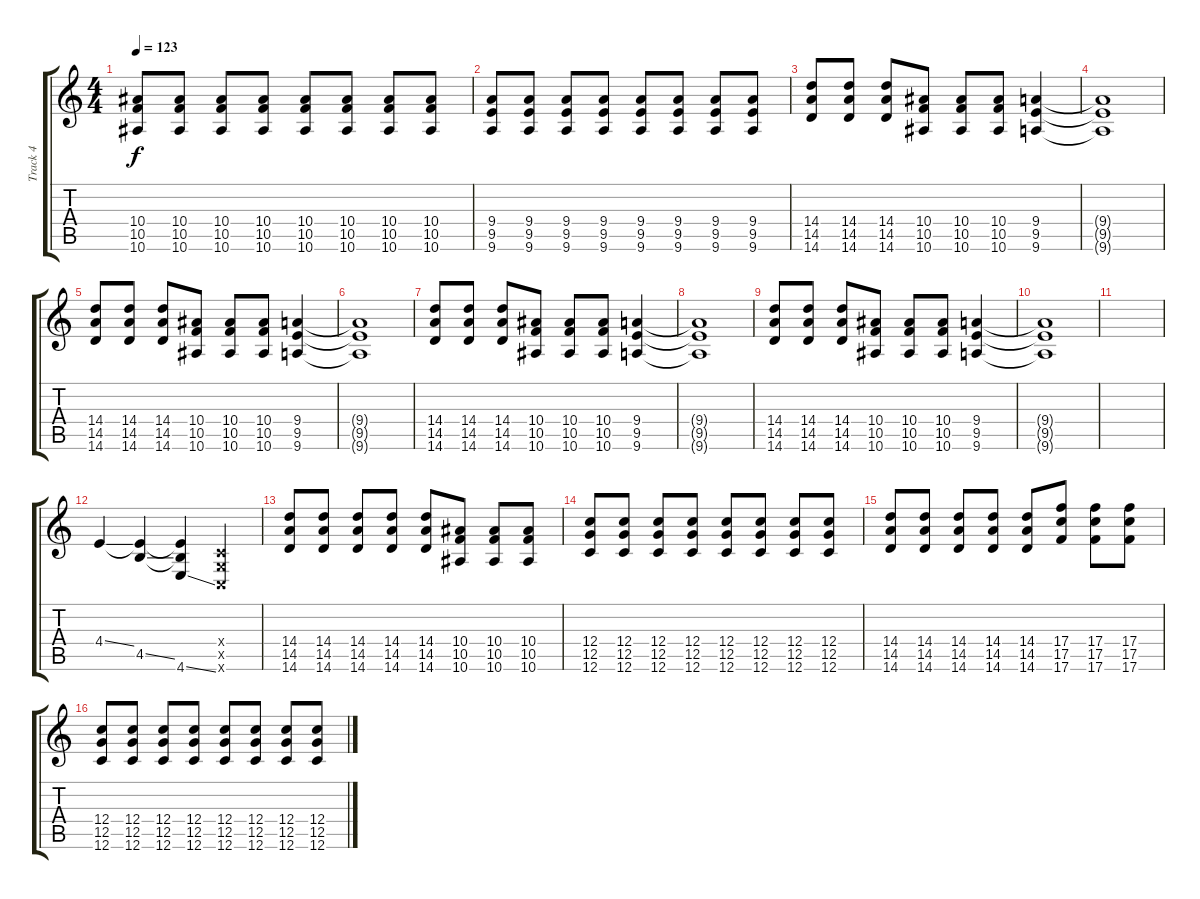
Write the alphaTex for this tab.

\track ("Track 4" "Track 4") {instrument distortionguitar}
\staff {score tabs}
\tuning (D4 A3 F3 C3 G2 C2) {hide}
\ts (4 4)
\tempo 123
\clef g2
\ks c
(10.4 10.5 10.6).8{dy f} (10.4 10.5 10.6).8 (10.4 10.5 10.6).8 (10.4 10.5 10.6).8 (10.4 10.5 10.6).8 (10.4 10.5 10.6).8 (10.4 10.5 10.6).8 (10.4 10.5 10.6).8 |
(9.4 9.5 9.6).8 (9.4 9.5 9.6).8 (9.4 9.5 9.6).8 (9.4 9.5 9.6).8 (9.4 9.5 9.6).8 (9.4 9.5 9.6).8 (9.4 9.5 9.6).8 (9.4 9.5 9.6).8 |
(14.4 14.5 14.6).8 (14.4 14.5 14.6).8 (14.4 14.5 14.6).8 (10.4 10.5 10.6).8 (10.4 10.5 10.6).8 (10.4 10.5 10.6).8 (9.4 9.5 9.6).4 |
(9.4{t} 9.5{t} 9.6{t}).1 |
(14.4 14.5 14.6).8 (14.4 14.5 14.6).8 (14.4 14.5 14.6).8 (10.4 10.5 10.6).8 (10.4 10.5 10.6).8 (10.4 10.5 10.6).8 (9.4 9.5 9.6).4 |
(9.4{t} 9.5{t} 9.6{t}).1 |
(14.4 14.5 14.6).8 (14.4 14.5 14.6).8 (14.4 14.5 14.6).8 (10.4 10.5 10.6).8 (10.4 10.5 10.6).8 (10.4 10.5 10.6).8 (9.4 9.5 9.6).4 |
(9.4{t} 9.5{t} 9.6{t}).1 |
(14.4 14.5 14.6).8 (14.4 14.5 14.6).8 (14.4 14.5 14.6).8 (10.4 10.5 10.6).8 (10.4 10.5 10.6).8 (10.4 10.5 10.6).8 (9.4 9.5 9.6).4 |
(9.4{t} 9.5{t} 9.6{t}).1 |
|
4.4{ss}.4 (4.4{t} 4.5{ss}).4 (4.4{t} 4.5{t} 4.6{ss}).4 (0.4{x} 0.5{x} 0.6{x}).4 |
(14.4 14.5 14.6).8 (14.4 14.5 14.6).8 (14.4 14.5 14.6).8 (14.4 14.5 14.6).8 (14.4 14.5 14.6).8 (10.4 10.5 10.6).8 (10.4 10.5 10.6).8 (10.4 10.5 10.6).8 |
(12.4 12.5 12.6).8 (12.4 12.5 12.6).8 (12.4 12.5 12.6).8 (12.4 12.5 12.6).8 (12.4 12.5 12.6).8 (12.4 12.5 12.6).8 (12.4 12.5 12.6).8 (12.4 12.5 12.6).8 |
(14.4 14.5 14.6).8 (14.4 14.5 14.6).8 (14.4 14.5 14.6).8 (14.4 14.5 14.6).8 (14.4 14.5 14.6).8 (17.4 17.5 17.6).8 (17.4 17.5 17.6).8 (17.4 17.5 17.6).8 |
(12.4 12.5 12.6).8 (12.4 12.5 12.6).8 (12.4 12.5 12.6).8 (12.4 12.5 12.6).8 (12.4 12.5 12.6).8 (12.4 12.5 12.6).8 (12.4 12.5 12.6).8 (12.4 12.5 12.6).8
